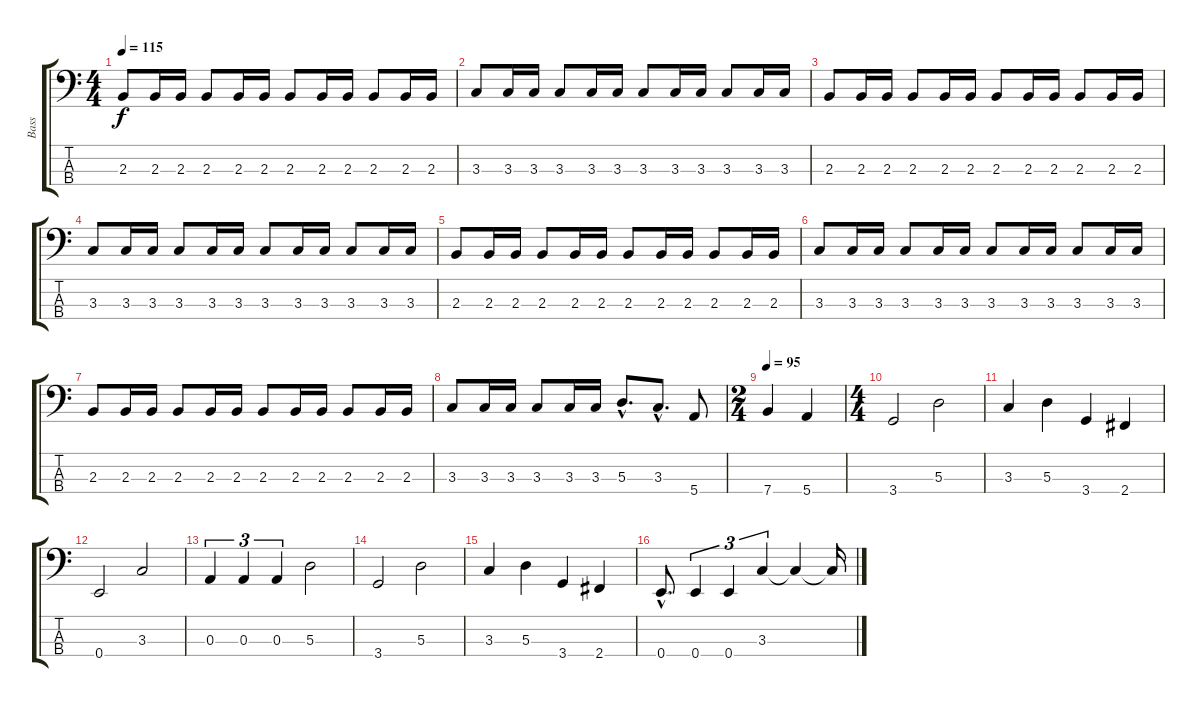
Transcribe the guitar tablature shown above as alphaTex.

\track ("Bass" "Bass") {instrument electricbassfinger}
\staff {score tabs}
\tuning (G2 D2 A1 E1) {hide}
\ts (4 4)
\tempo 115
\clef f4
\ks c
2.3.8{dy f} 2.3.16 2.3.16 2.3.8 2.3.16 2.3.16 2.3.8 2.3.16 2.3.16 2.3.8 2.3.16 2.3.16 |
3.3.8 3.3.16 3.3.16 3.3.8 3.3.16 3.3.16 3.3.8 3.3.16 3.3.16 3.3.8 3.3.16 3.3.16 |
2.3.8 2.3.16 2.3.16 2.3.8 2.3.16 2.3.16 2.3.8 2.3.16 2.3.16 2.3.8 2.3.16 2.3.16 |
3.3.8 3.3.16 3.3.16 3.3.8 3.3.16 3.3.16 3.3.8 3.3.16 3.3.16 3.3.8 3.3.16 3.3.16 |
2.3.8 2.3.16 2.3.16 2.3.8 2.3.16 2.3.16 2.3.8 2.3.16 2.3.16 2.3.8 2.3.16 2.3.16 |
3.3.8 3.3.16 3.3.16 3.3.8 3.3.16 3.3.16 3.3.8 3.3.16 3.3.16 3.3.8 3.3.16 3.3.16 |
2.3.8 2.3.16 2.3.16 2.3.8 2.3.16 2.3.16 2.3.8 2.3.16 2.3.16 2.3.8 2.3.16 2.3.16 |
3.3.8 3.3.16 3.3.16 3.3.8 3.3.16 3.3.16 5.3{hac}.8{d} 3.3{hac}.8{d} 5.4.8 |
\ts (2 4)
\tempo 95
7.4.4 5.4.4 |
\ts (4 4)
3.4.2 5.3.2 |
3.3.4 5.3.4 3.4.4 2.4.4 |
0.4.2 3.3.2 |
0.3.4{tu (3 2)} 0.3.4{tu (3 2)} 0.3.4{tu (3 2)} 5.3.2 |
3.4.2 5.3.2 |
3.3.4 5.3.4 3.4.4 2.4.4 |
0.4{hac}.8{d} 0.4.4{tu (3 2)} 0.4.4{tu (3 2)} 3.3.4{tu (3 2)} 3.3{t}.4 3.3{t}.16
